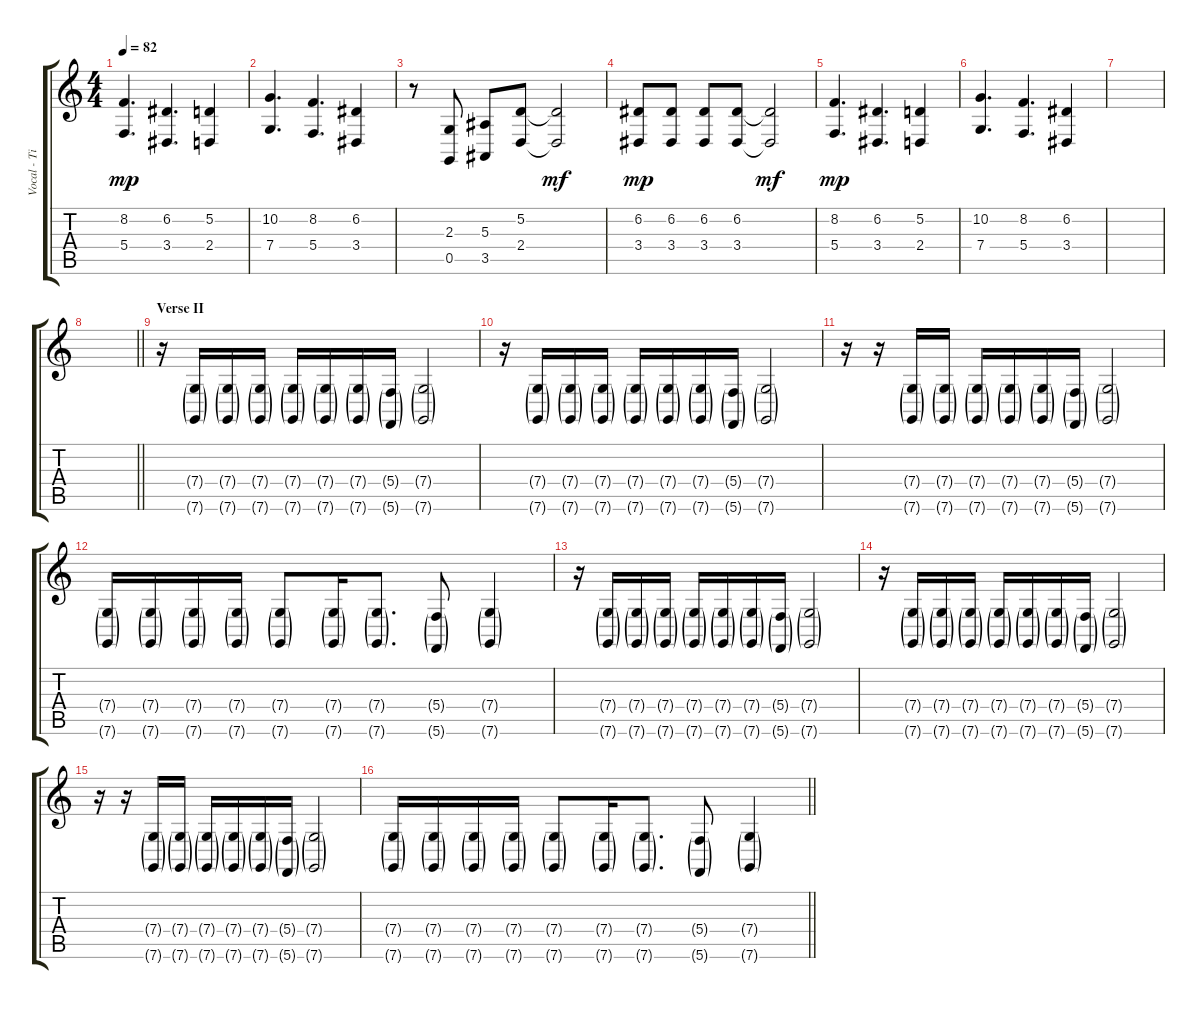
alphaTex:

\track ("Vocal - Till Lindemann" "Vocal - Ti") {instrument lead2sawtooth}
\staff {score tabs}
\tuning (D4 A3 F3 C3 G2 C2) {hide}
\ts (4 4)
\tempo 82
\clef g2
\ks c
(8.2 5.4).4{d dy mp} (6.2 3.4).4{d} (5.2 2.4).4 |
(10.2 7.4).4{d} (8.2 5.4).4{d} (6.2 3.4).4 |
r.8 (2.3 0.5).8 (5.3 3.5).8 (5.2 2.4).8 (5.2{t} 2.4{t}).2{dy mf} |
(6.2 3.4).8{dy mp} (6.2 3.4).8 (6.2 3.4).8 (6.2 3.4).8 (6.2{t} 3.4{t}).2{dy mf} |
(8.2 5.4).4{d dy mp} (6.2 3.4).4{d} (5.2 2.4).4 |
(10.2 7.4).4{d} (8.2 5.4).4{d} (6.2 3.4).4 |
|
\barLineRight lightlight
|
\section ("" "Verse II")
r.16 (7.4{g} 7.6{g}).16 (7.4{g} 7.6{g}).16 (7.4{g} 7.6{g}).16 (7.4{g} 7.6{g}).16 (7.4{g} 7.6{g}).16 (7.4{g} 7.6{g}).16 (5.4{g} 5.6{g}).16 (7.4{g} 7.6{g}).2 |
r.16 (7.4{g} 7.6{g}).16 (7.4{g} 7.6{g}).16 (7.4{g} 7.6{g}).16 (7.4{g} 7.6{g}).16 (7.4{g} 7.6{g}).16 (7.4{g} 7.6{g}).16 (5.4{g} 5.6{g}).16 (7.4{g} 7.6{g}).2 |
r.16 r.16 (7.4{g} 7.6{g}).16 (7.4{g} 7.6{g}).16 (7.4{g} 7.6{g}).16 (7.4{g} 7.6{g}).16 (7.4{g} 7.6{g}).16 (5.4{g} 5.6{g}).16 (7.4{g} 7.6{g}).2 |
(7.4{g} 7.6{g}).16 (7.4{g} 7.6{g}).16 (7.4{g} 7.6{g}).16 (7.4{g} 7.6{g}).16 (7.4{g} 7.6{g}).8 (7.4{g} 7.6{g}).16 (7.4{g} 7.6{g}).8{d} (5.4{g} 5.6{g}).8 (7.4{g} 7.6{g}).4 |
r.16 (7.4{g} 7.6{g}).16 (7.4{g} 7.6{g}).16 (7.4{g} 7.6{g}).16 (7.4{g} 7.6{g}).16 (7.4{g} 7.6{g}).16 (7.4{g} 7.6{g}).16 (5.4{g} 5.6{g}).16 (7.4{g} 7.6{g}).2 |
r.16 (7.4{g} 7.6{g}).16 (7.4{g} 7.6{g}).16 (7.4{g} 7.6{g}).16 (7.4{g} 7.6{g}).16 (7.4{g} 7.6{g}).16 (7.4{g} 7.6{g}).16 (5.4{g} 5.6{g}).16 (7.4{g} 7.6{g}).2 |
r.16 r.16 (7.4{g} 7.6{g}).16 (7.4{g} 7.6{g}).16 (7.4{g} 7.6{g}).16 (7.4{g} 7.6{g}).16 (7.4{g} 7.6{g}).16 (5.4{g} 5.6{g}).16 (7.4{g} 7.6{g}).2 |
\barLineRight lightlight
(7.4{g} 7.6{g}).16 (7.4{g} 7.6{g}).16 (7.4{g} 7.6{g}).16 (7.4{g} 7.6{g}).16 (7.4{g} 7.6{g}).8 (7.4{g} 7.6{g}).16 (7.4{g} 7.6{g}).8{d} (5.4{g} 5.6{g}).8 (7.4{g} 7.6{g}).4
